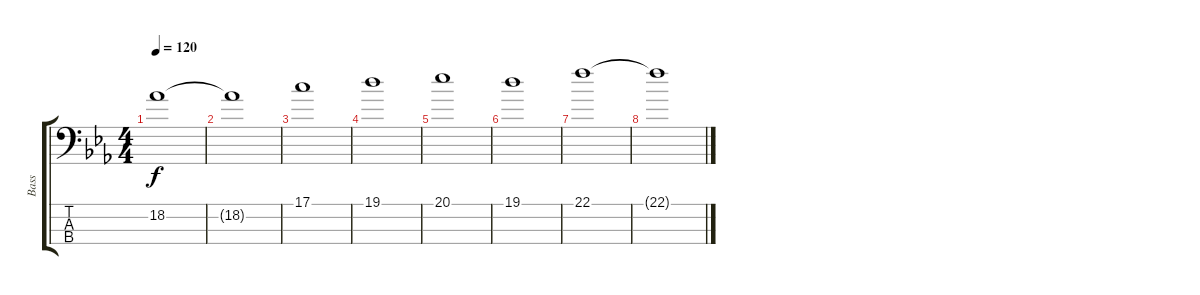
\track ("Bass" "Bass") {instrument electricbassfinger}
\staff {score tabs}
\tuning (G2 D2 A1 E1) {hide}
\ts (4 4)
\tempo 120
\clef f4
\ks eb
18.2.1{dy f volume 8 instrument stringensemble1} |
18.2{t}.1 |
17.1.1 |
19.1.1 |
20.1.1{volume 0} |
19.1.1 |
22.1.1 |
22.1{t}.1
